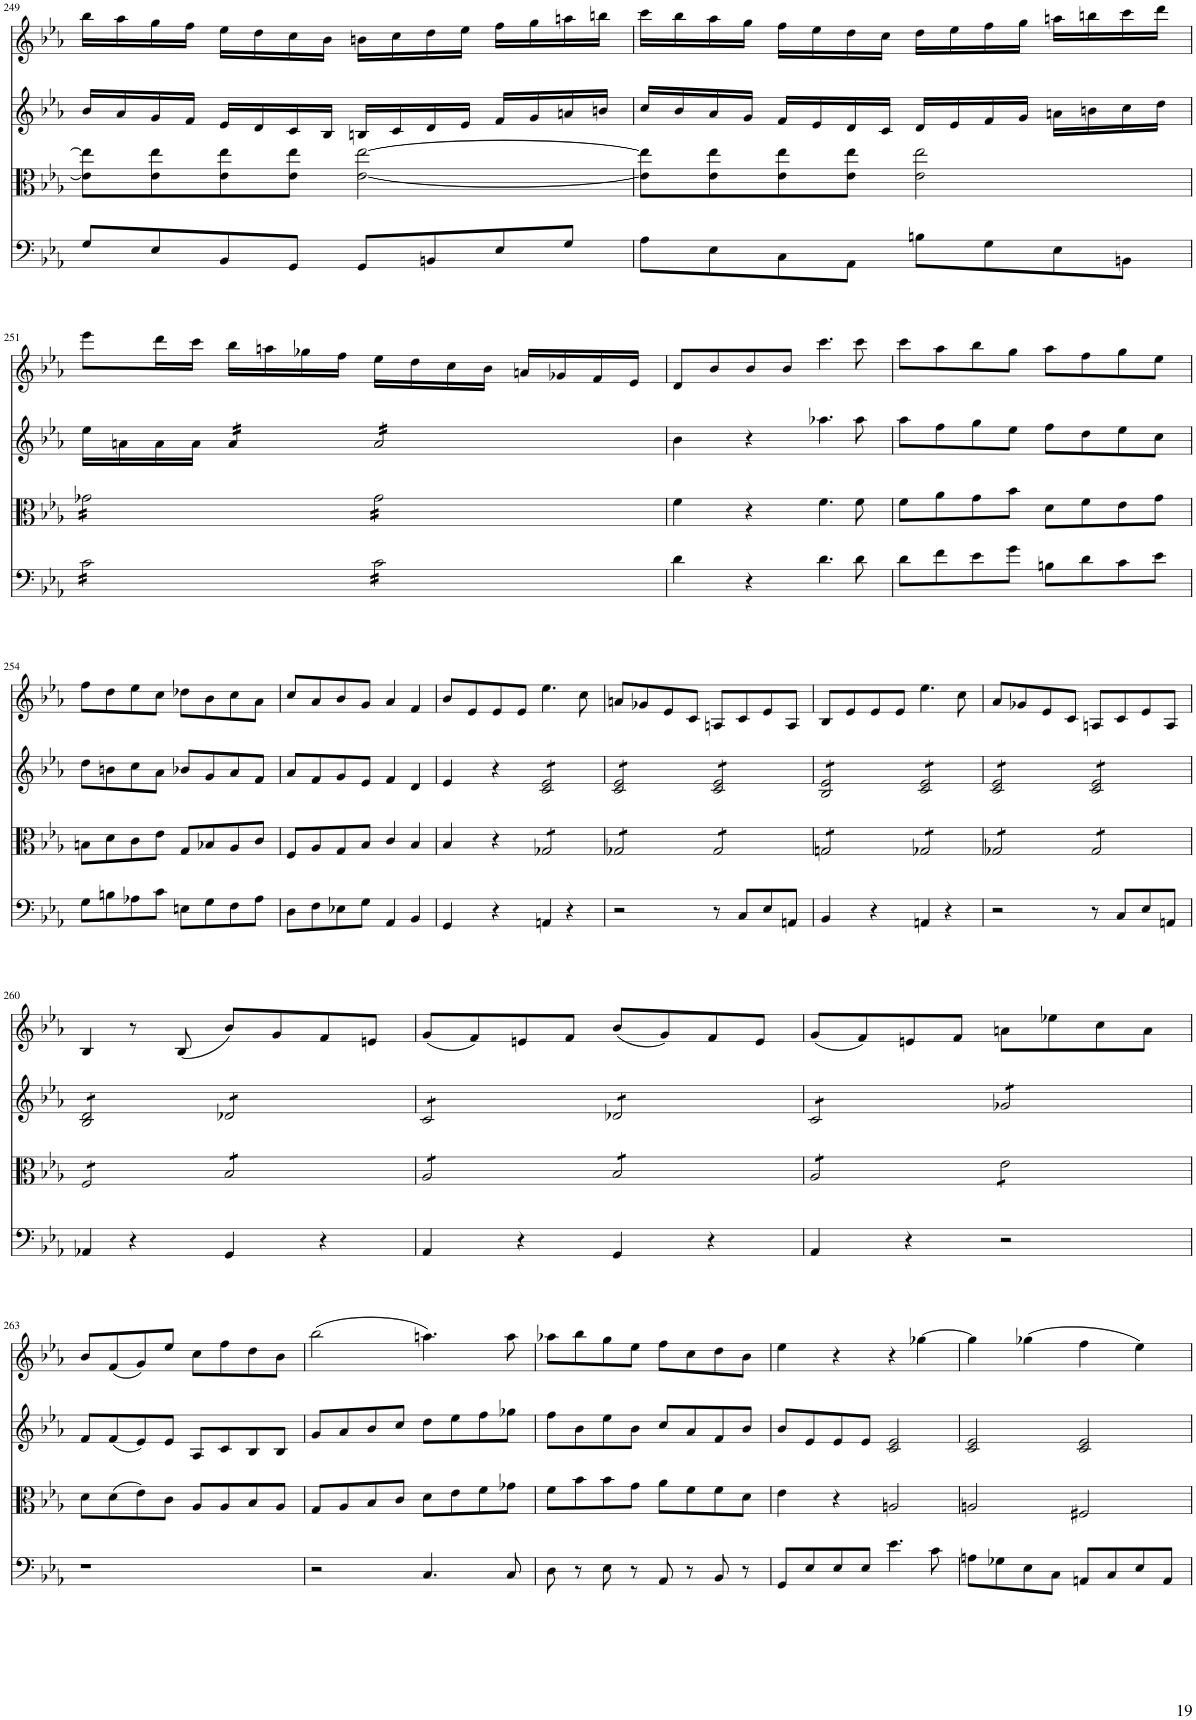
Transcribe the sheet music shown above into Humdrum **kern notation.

**kern	**kern	**kern	**kern
*part4	*part3	*part2	*part1
*staff4	*staff3	*staff2	*staff1
*I"Piano	*I"Piano	*I"Piano	*I"Piano
*I'Pno	*I'Pno	*I'Pno	*I'Pno
!!LO:PB:g=z
*clefF4	*clefC3	*clefG2	*clefG2
*k[b-e-a-]	*k[b-e-a-]	*k[b-e-a-]	*k[b-e-a-]
*M4/4	*M4/4	*M4/4	*M4/4
*met(c)	*met(c)	*met(c)	*met(c)
=249	=249	=249	=249
8G/L	8e-\] 8ee-\]L	16b-/LL	16bb-\LL
.	.	16a-/	16aa-\
8E-/	8e-\ 8ee-\	16g/	16gg\
.	.	16f/JJ	16ff\JJ
8BB-/	8e-\ 8ee-\	16e-/LL	16ee-\LL
.	.	16d/	16dd\
8GG/J	8e-\ 8ee-\J	16c/	16cc\
.	.	16B-/JJ	16b-\JJ
8GG/L	[2e-\ [2ee-\	16Bn/LL	16bn\LL
.	.	16c/	16cc\
8BBn/	.	16d/	16dd\
.	.	16e-/JJ	16ee-\JJ
8E-/	.	16f/LL	16ff\LL
.	.	16g/	16gg\
8G/J	.	16an/	16aan\
.	.	16bn/JJ	16bbn\JJ
=250	=250	=250	=250
8A-\L	8e-\] 8ee-\]L	16cc/LL	16ccc\LL
.	.	16b-/	16bb-\
8E-\	8e-\ 8ee-\	16a-/	16aa-\
.	.	16g/JJ	16gg\JJ
8C\	8e-\ 8ee-\	16f/LL	16ff\LL
.	.	16e-/	16ee-\
8AA-\J	8e-\ 8ee-\J	16d/	16dd\
.	.	16c/JJ	16cc\JJ
8Bn\L	2e-\ 2ee-\	16d/LL	16dd\LL
.	.	16e-/	16ee-\
8G\	.	16f/	16ff\
.	.	16g/JJ	16gg\JJ
8E-\	.	16an\LL	16aan\LL
.	.	16bn\	16bbn\
8BBn\J	.	16cc\	16ccc\
.	.	16dd\JJ	16ddd\JJ
!!LO:LB:g=z
=251	=251	=251	=251
*tremolo	*	*	*
*	*tremolo	*	*
16c\LL	16g-X\LL	16ee-\LL	8eee-\L
16c\	16g-X\	16an\	.
16c\	16g-X\	16a\	16ddd\L
16c\	16g-X\	16a\JJ	16ccc\JJ
*	*	*tremolo	*
16c\	16g-X\	16a/LL	16bb-\LL
16c\	16g-X\	16a/	16aan\
16c\	16g-X\	16a/	16gg-X\
16c\JJ	16g-X\JJ	16a/JJ	16ff\JJ
16c\LL	16g-\LL	16a/LL	16ee-\LL
16c\	16g-\	16a/	16dd\
16c\	16g-\	16a/	16cc\
16c\	16g-\	16a/	16b-\JJ
16c\	16g-\	16a/	16an/LL
16c\	16g-\	16a/	16g-X/
16c\	16g-\	16a/	16f/
16c\JJ	16g-\JJ	16a/JJ	16e-/JJ
*	*	*Xtremolo	*
*	*Xtremolo	*	*
*Xtremolo	*	*	*
=252	=252	=252	=252
4d\	4f\	4b-\	8d/L
.	.	.	8b-/
4r	4r	4r	8b-/
.	.	.	8b-/J
4.d\	4.f\	4.aa-X\	4.ccc\
8d\	8f\	8aa-\	8ccc\
=253	=253	=253	=253
8d\L	8f\L	8aa-\L	8ccc\L
8f\	8a-\	8ff\	8aa-\
8e-\	8g\	8gg\	8bb-\
8g\J	8b-\J	8ee-\J	8gg\J
8Bn\L	8d\L	8ff\L	8aa-\L
8d\	8f\	8dd\	8ff\
8c\	8e-\	8ee-\	8gg\
8e-\J	8g\J	8cc\J	8ee-\J
!!LO:LB:g=z
=254	=254	=254	=254
8G\L	8Bn\L	8dd\L	8ff\L
8Bn\	8d\	8bn\	8dd\
8A-X\	8c\	8cc\	8ee-\
8c\J	8e-\J	8a-\J	8cc\J
8En\L	8G/L	8b-X/L	8dd-X\L
8G\	8B-X/	8g/	8b-\
8F\	8A-/	8a-/	8cc\
8A-\J	8c/J	8f/J	8a-\J
=255	=255	=255	=255
8D\L	8F/L	8a-/L	8cc/L
8F\	8A-/	8f/	8a-/
8E-X\	8G/	8g/	8b-/
8G\J	8B-/J	8e-/J	8g/J
4AA-/	4c/	4f/	4a-/
4BB-/	4B-/	4d/	4f/
=256	=256	=256	=256
4GG/	4B-/	4e-/	8b-/L
.	.	.	8e-/
4r	4r	4r	8e-/
.	.	.	8e-/J
*	*tremolo	*	*
*	*	*tremolo	*
4AAn/	8G-X/L	8c/ 8e-/L	4.ee-\
.	8G-X/	8c/ 8e-/	.
4r	8G-X/	8c/ 8e-/	.
.	8G-X/J	8c/ 8e-/J	8cc\
=257	=257	=257	=257
2r	8G-X/L	8c/ 8e-/L	8an/L
.	8G-X/	8c/ 8e-/	8g-X/
.	8G-X/	8c/ 8e-/	8e-/
.	8G-X/J	8c/ 8e-/J	8c/J
8r	8G-/L	8c/ 8e-/L	8An/L
8C/L	8G-/	8c/ 8e-/	8c/
8E-/	8G-/	8c/ 8e-/	8e-/
8AAn/J	8G-/J	8c/ 8e-/J	8A/J
=258	=258	=258	=258
4BB-/	8Gn/L	8B-/ 8e-/L	8B-/L
.	8Gn/	8B-/ 8e-/	8e-/
4r	8Gn/	8B-/ 8e-/	8e-/
.	8Gn/J	8B-/ 8e-/J	8e-/J
4AAn/	8G-X/L	8c/ 8e-/L	4.ee-\
.	8G-X/	8c/ 8e-/	.
4r	8G-X/	8c/ 8e-/	.
.	8G-X/J	8c/ 8e-/J	8cc\
=259	=259	=259	=259
2r	8G-X/L	8c/ 8e-/L	8a-/L
.	8G-X/	8c/ 8e-/	8g-X/
.	8G-X/	8c/ 8e-/	8e-/
.	8G-X/J	8c/ 8e-/J	8c/J
8r	8G-/L	8c/ 8e-/L	8An/L
8C/L	8G-/	8c/ 8e-/	8c/
8E-/	8G-/	8c/ 8e-/	8e-/
8AAn/J	8G-/J	8c/ 8e-/J	8A/J
!!LO:LB:g=z
=260	=260	=260	=260
4AA-X/	8F/L	8B-/ 8d/L	4B-/
.	8F/	8B-/ 8d/	.
4r	8F/	8B-/ 8d/	8r
.	8F/J	8B-/ 8d/J	(8B-/
4GG/	8B-/L	8d-X/L	8b-/L)
.	8B-/	8d-X/	8g/
4r	8B-/	8d-X/	8f/
.	8B-/J	8d-X/J	8en/J
=261	=261	=261	=261
4AA-/	8A-/L	8c/L	(8g/L
.	8A-/	8c/	8f/)
4r	8A-/	8c/	8en/
.	8A-/J	8c/J	8f/J
4GG/	8B-/L	8d-X/L	(8b-/L
.	8B-/	8d-X/	8g/)
4r	8B-/	8d-X/	8f/
.	8B-/J	8d-X/J	8e/J
=262	=262	=262	=262
4AA-/	8A-/L	8c/L	(8g/L
.	8A-/	8c/	8f/)
4r	8A-/	8c/	8en/
.	8A-/J	8c/J	8f/J
2r	8e-\L	8g-X/L	8an\L
.	8e-\	8g-X/	8ee-X\
.	8e-\	8g-X/	8cc\
.	8e-\J	8g-X/J	8a\J
*	*	*Xtremolo	*
*	*Xtremolo	*	*
!!LO:LB:g=z
=263	=263	=263	=263
1r	8d\L	8f/L	8b-/L
.	(8d\	(8f/	(8f/
.	8e-\)	8e-/)	8g/)
.	8c\J	8e-/J	8ee-/J
.	8A-/L	8A-/L	8cc\L
.	8A-/	8c/	8ff\
.	8B-/	8B-/	8dd\
.	8A-/J	8B-/J	8b-\J
=264	=264	=264	=264
2r	8G/L	8g/L	(2bb-\
.	8A-/	8a-/	.
.	8B-/	8b-/	.
.	8c/J	8cc/J	.
4.C/	8d\L	8dd\L	4.aan\)
.	8e-\	8ee-\	.
.	8f\	8ff\	.
8C/	8g-X\J	8gg-X\J	8aa\
=265	=265	=265	=265
8D\	8f\L	8ff\L	8aa-X\L
8r	8b-\	8b-\	8bb-\
8E-\	8b-\	8ee-\	8gg\
8r	8g\J	8b-\J	8ee-\J
8AA-/	8a-\L	8cc/L	8ff\L
8r	8f\	8a-/	8cc\
8BB-/	8f\	8f/	8dd\
8r	8d\J	8b-/J	8b-\J
=266	=266	=266	=266
8GG/L	4e-\	8b-/L	4ee-\
8E-/	.	8e-/	.
8E-/	4r	8e-/	4r
8E-/J	.	8e-/J	.
4.e-\	2An/	2c/ 2e-/	4r
.	.	.	[4gg-X\
8c\	.	.	.
=267	=267	=267	=267
8An\L	2An/	2c/ 2e-/	4gg-\]
8G-X\	.	.	.
8E-\	.	.	(4gg-X\
8C\J	.	.	.
8AAn/L	2F#X/	2c/ 2e-/	4ff\
8C/	.	.	.
8E-/	.	.	4ee-\)
8AA/J	.	.	.
=	=	=	=
*-	*-	*-	*-
